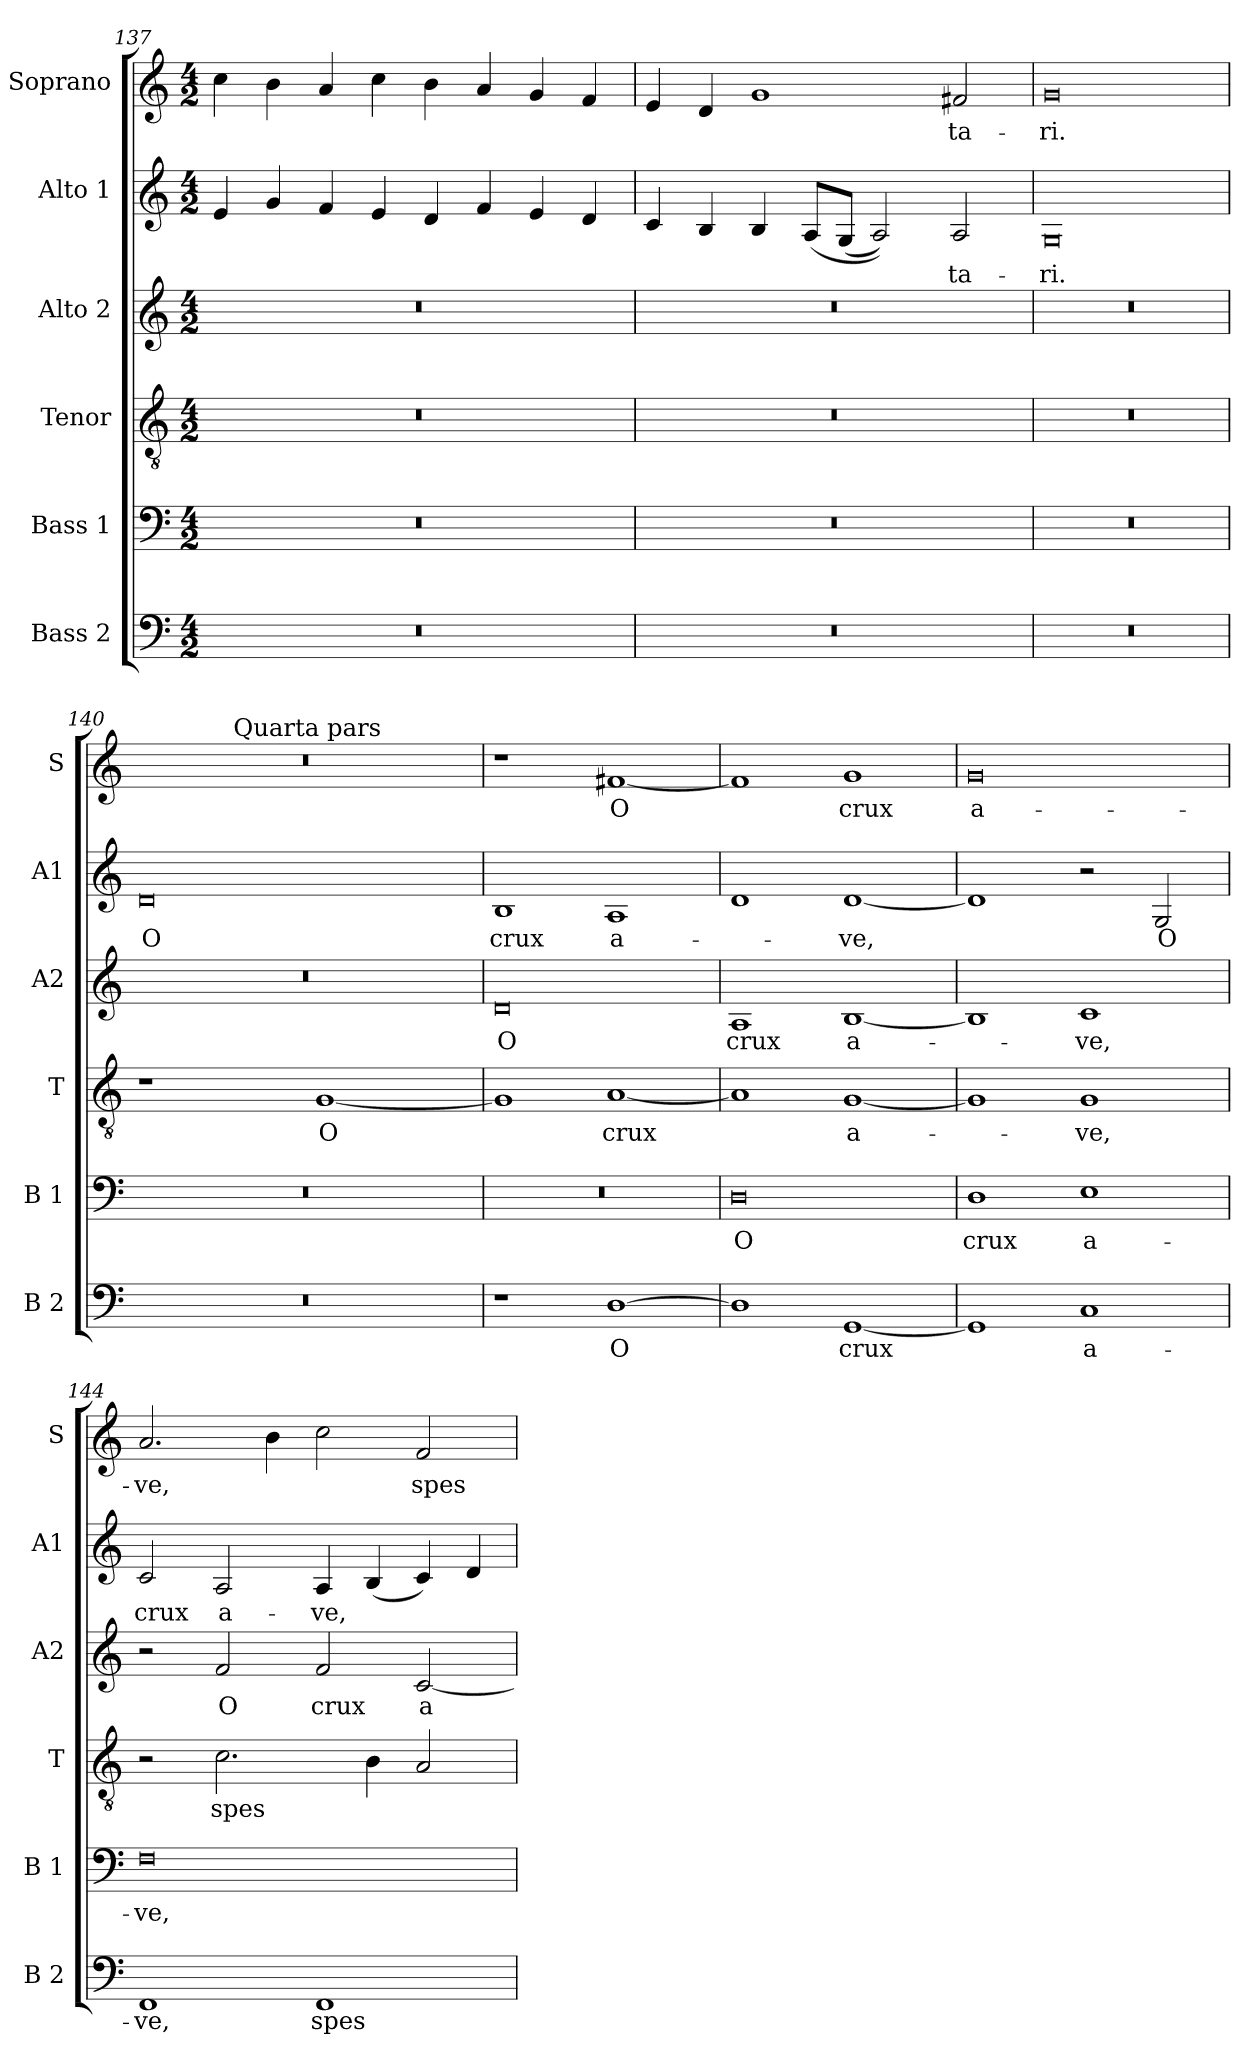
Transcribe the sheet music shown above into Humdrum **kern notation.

**kern	**text	**kern	**text	**kern	**text	**kern	**text	**kern	**text	**kern	**text
*part6	*part6	*part5	*part5	*part4	*part4	*part3	*part3	*part2	*part2	*part1	*part1
*staff6	*staff6	*staff5	*staff5	*staff4	*staff4	*staff3	*staff3	*staff2	*staff2	*staff1	*staff1
*I"Bass 2	*	*I"Bass 1	*	*I"Tenor	*	*I"Alto 2	*	*I"Alto 1	*	*I"Soprano	*
*I'B 2	*	*I'B 1	*	*I'T	*	*I'A2	*	*I'A1	*	*I'S	*
*clefF4	*	*clefF4	*	*clefGv2	*	*clefG2	*	*clefG2	*	*clefG2	*
*M4/2	*	*M4/2	*	*M4/2	*	*M4/2	*	*M4/2	*	*M4/2	*
=137	=137	=137	=137	=137	=137	=137	=137	=137	=137	=137	=137
0r	.	0r	.	0r	.	0r	.	4e/	.	4cc\	.
.	.	.	.	.	.	.	.	4g/	.	4b\	.
.	.	.	.	.	.	.	.	4f/	.	4a/	.
.	.	.	.	.	.	.	.	4e/	.	4cc\	.
.	.	.	.	.	.	.	.	4d/	.	4b\	.
.	.	.	.	.	.	.	.	4f/	.	4a/	.
.	.	.	.	.	.	.	.	4e/	.	4g/	.
.	.	.	.	.	.	.	.	4d/	.	4f/	.
=138	=138	=138	=138	=138	=138	=138	=138	=138	=138	=138	=138
0r	.	0r	.	0r	.	0r	.	4c/	.	4e/	.
.	.	.	.	.	.	.	.	4B/	.	4d/	.
.	.	.	.	.	.	.	.	4B/	.	1g	.
.	.	.	.	.	.	.	.	(>8A/L	.	.	.
.	.	.	.	.	.	.	.	(>8G/J	.	.	.
.	.	.	.	.	.	.	.	2A/))	.	.	.
!	!	!	!	!	!	!	!	!	!LO:LY:b:cj	!	!LO:LY:b:cj
.	.	.	.	.	.	.	.	2A/	-ta-	2f#X/	-ta-
=139	=139	=139	=139	=139	=139	=139	=139	=139	=139	=139	=139
!	!	!	!	!	!	!	!	!	!LO:LY:b:rj	!	!LO:LY:b:rj
0r	.	0r	.	0r	.	0r	.	0G	-ri.	0g	-ri.
!!LO:LB:g=z
=140	=140	=140	=140	=140	=140	=140	=140	=140	=140	=140	=140
!LO:N:vis=1	!	!LO:N:vis=1	!	!	!	!LO:N:vis=1	!	!	!LO:LY:b:rj	!LO:N:vis=1	!
*	*	*	*	*	*	*	*	*	*	*^	*
0r	.	0r	.	1r	.	0r	.	0d	O	0r	4ryy	.
.	.	.	.	.	.	.	.	.	.	.	8ryy	.
.	.	.	.	.	.	.	.	.	.	.	32ryy	.
!	!	!	!	!	!	!	!	!	!	!	!LO:TX:a:t=Quarta pars	!
.	.	.	.	.	.	.	.	.	.	.	1ryy	.
!	!	!	!	!	!LO:LY:b:cj	!	!	!	!	!	!	!
.	.	.	.	[<1G	O	.	.	.	.	.	.	.
.	.	.	.	.	.	.	.	.	.	.	2ryy	.
.	.	.	.	.	.	.	.	.	.	.	16.ryy	.
=141	=141	=141	=141	=141	=141	=141	=141	=141	=141	=141	=141	=141
!	!	!LO:N:vis=1	!	!	!	!	!LO:LY:b:rj	!	!LO:LY:b:cj	!	!	!
*	*	*	*	*	*	*	*	*	*	*v	*v	*
1r	.	0r	.	1G]	.	0d	O	1B	crux	1r	.
!	!LO:LY:b:cj	!	!	!	!LO:LY:b	!	!	!	!LO:LY:b:rj	!	!LO:LY:b:cj
[>1D	O	.	.	[<1A	crux	.	.	1A	a-	[<1f#X	O
=142	=142	=142	=142	=142	=142	=142	=142	=142	=142	=142	=142
!	!	!	!LO:LY:b:rj	!	!	!	!LO:LY:b:cj	!	!	!	!
1D]	.	0D	O	1A]	.	1A	crux	1d	.	1f#]	.
!	!LO:LY:b	!	!	!	!LO:LY:b:rj	!	!LO:LY:b:rj	!	!LO:LY:b:cj	!	!LO:LY:b:cj
[<1GG	crux	.	.	[<1G	a-	[<1B	a-	[<1d	-ve,	1g	crux
=143	=143	=143	=143	=143	=143	=143	=143	=143	=143	=143	=143
!	!	!	!LO:LY:b:cj	!	!	!	!	!	!	!	!LO:LY:b:rj
1GG]	.	1D	crux	1G]	.	1B]	.	1d]	.	0g	a-
!	!LO:LY:b:rj	!	!LO:LY:b:rj	!	!LO:LY:b:cj	!	!LO:LY:b:cj	!	!	!	!
1C	a-	1E	a-	1G	-ve,	1c	-ve,	2r	.	.	.
!	!	!	!	!	!	!	!	!	!LO:LY:b:cj	!	!
.	.	.	.	.	.	.	.	2G/	O	.	.
=144	=144	=144	=144	=144	=144	=144	=144	=144	=144	=144	=144
!	!LO:LY:b:cj	!	!LO:LY:b:rj	!	!	!	!	!	!LO:LY:b:cj	!	!LO:LY:b:cj
1FF	-ve,	0F	-ve,	2r	.	2r	.	2c/	crux	2.a/	-ve,
!	!	!	!	!	!LO:LY:b	!	!LO:LY:b:cj	!	!LO:LY:b:cj	!	!
.	.	.	.	2.c\	spes	2f/	O	2A/	a-	.	.
.	.	.	.	.	.	.	.	.	.	4b\	.
!	!LO:LY:b:cj	!	!	!	!	!	!LO:LY:b:cj	!	!LO:LY:b:cj	!	!
1FF	spes	.	.	.	.	2f/	crux	4A/	-ve,	2cc\	.
.	.	.	.	4B\	.	.	.	(>4B/	.	.	.
!	!	!	!	!	!	!	!LO:LY:b:cj	!	!	!	!LO:LY:b:cj
.	.	.	.	2A/	.	[<2c/	a-	4c/)	.	2f/	spes
.	.	.	.	.	.	.	.	4d/	.	.	.
=	=	=	=	=	=	=	=	=	=	=	=
*-	*-	*-	*-	*-	*-	*-	*-	*-	*-	*-	*-
